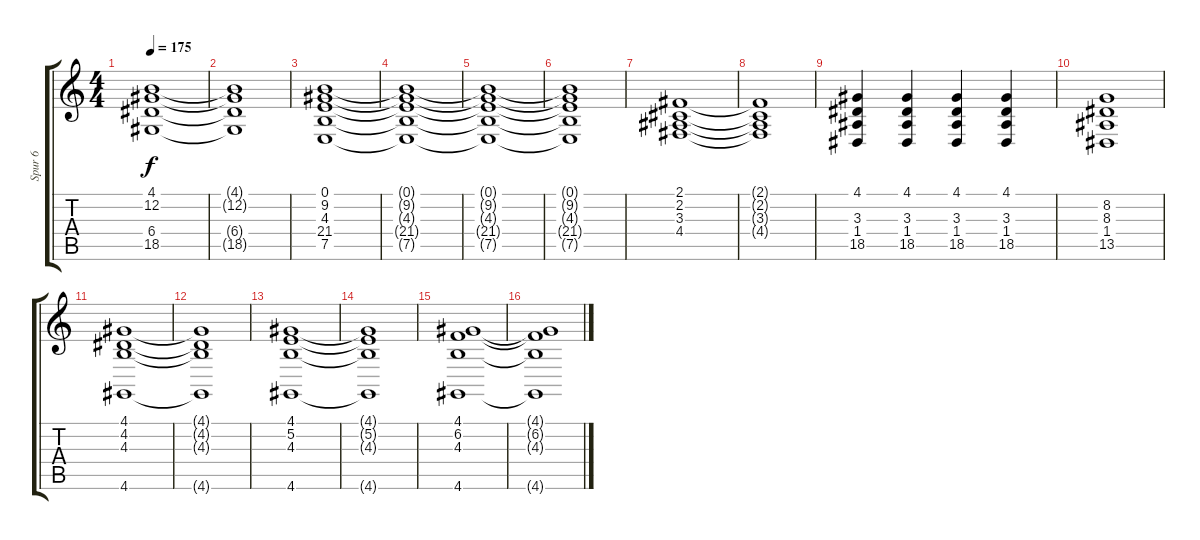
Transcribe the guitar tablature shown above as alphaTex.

\track ("Spur 6" "Spur 6") {instrument choiraahs}
\staff {score tabs}
\tuning (E4 B3 G3 D3 A2 E2) {hide}
\ts (4 4)
\tempo 175
\clef g2
\ks c
(4.1{t} 12.2{t} 6.4{t} 18.5{t}).1{dy f} |
(4.1{t} 12.2{t} 6.4{t} 18.5{t}).1 |
(0.1 9.2 4.3 21.4 7.5).1 |
(0.1{t} 9.2{t} 4.3{t} 21.4{t} 7.5{t}).1 |
(0.1{t} 9.2{t} 4.3{t} 21.4{t} 7.5{t}).1 |
(0.1{t} 9.2{t} 4.3{t} 21.4{t} 7.5{t}).1 |
(2.1 2.2 3.3 4.4).1 |
(2.1{t} 2.2{t} 3.3{t} 4.4{t}).1 |
(4.1 3.3 1.4 18.5).4 (4.1 3.3 1.4 18.5).4 (4.1 3.3 1.4 18.5).4 (4.1 3.3 1.4 18.5).4 |
(8.2 8.3 1.4 13.5).1 |
(4.1 4.2 4.3 4.6).1 |
(4.1{t} 4.2{t} 4.3{t} 4.6{t}).1 |
(4.1 5.2 4.3 4.6).1 |
(4.1{t} 5.2{t} 4.3{t} 4.6{t}).1 |
(4.1 6.2 4.3 4.6).1 |
(4.1{t} 6.2{t} 4.3{t} 4.6{t}).1
